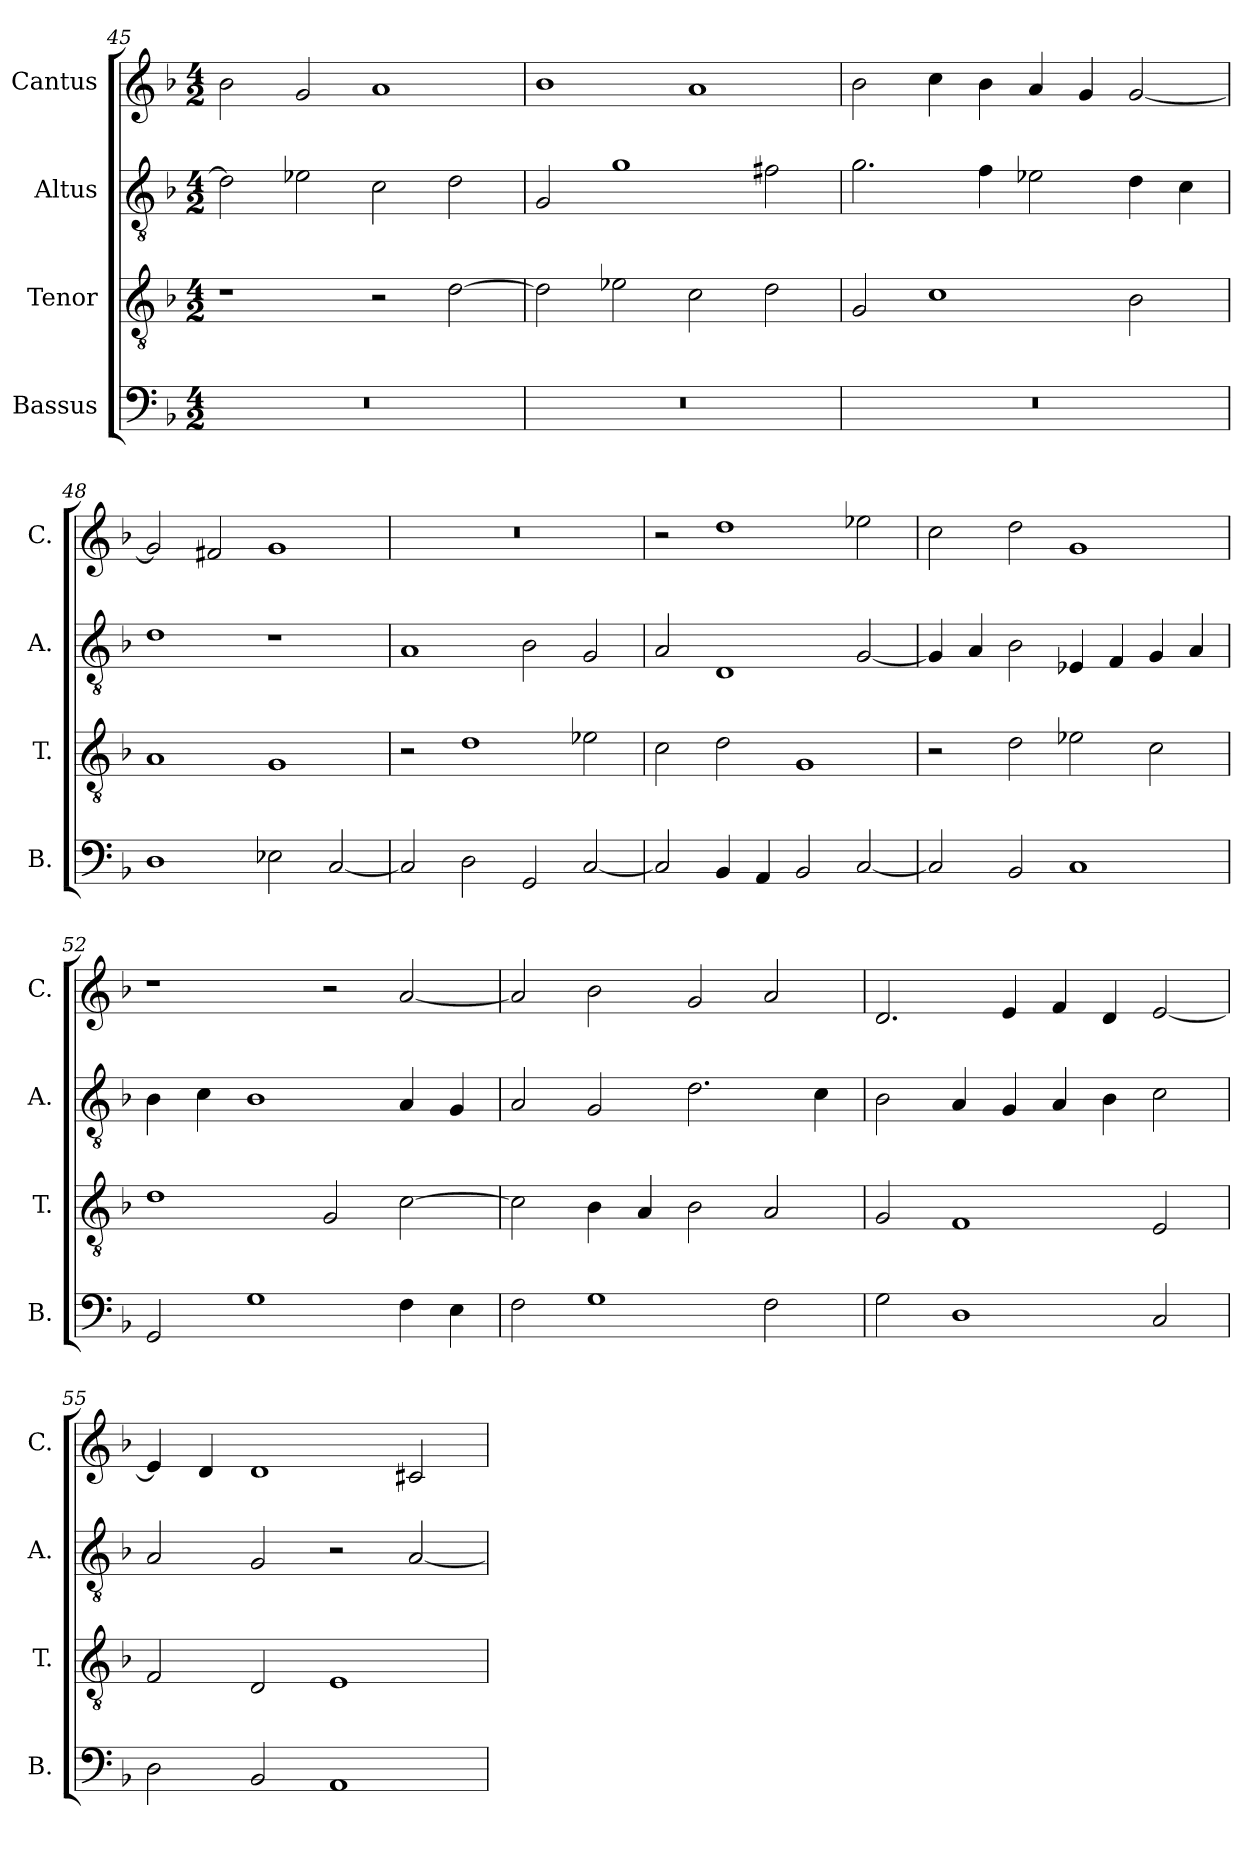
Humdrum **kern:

**kern	**kern	**kern	**kern
*part4	*part3	*part2	*part1
*staff4	*staff3	*staff2	*staff1
*I"Bassus	*I"Tenor	*I"Altus	*I"Cantus
*I'B.	*I'T.	*I'A.	*I'C.
*clefF4	*clefGv2	*clefGv2	*clefG2
*k[b-]	*k[b-]	*k[b-]	*k[b-]
*M4/2	*M4/2	*M4/2	*M4/2
=45	=45	=45	=45
0r	1r	2d\]	2b-\
.	.	2e-X\	2g/
.	2r	2c\	1a
.	[2d\	2d\	.
=46	=46	=46	=46
0r	2d\]	2G/	1b-
.	2e-X\	1g	.
.	2c\	.	1a
.	2d\	2f#X\	.
!!LO:LB:g=z
=47	=47	=47	=47
0r	2G/	2.g\	2b-\
.	1c	.	4cc\
.	.	4f\	4b-\
.	.	2e-X\	4a/
.	.	.	4g/
.	2B-\	4d\	[2g/
.	.	4c\	.
=48	=48	=48	=48
1D	1A	1d	2g/]
.	.	.	2f#X/
2E-X\	1G	1r	1g
[2C/	.	.	.
=49	=49	=49	=49
2C/]	2r	1A	0r
2D\	1d	.	.
2GG/	.	2B-\	.
[2C/	2e-X\	2G/	.
=50	=50	=50	=50
2C/]	2c\	2A/	2r
4BB-/	2d\	1D	1dd
4AA/	.	.	.
2BB-/	1G	.	.
[2C/	.	[2G/	2ee-X\
!!LO:LB:g=z
=51	=51	=51	=51
2C/]	2r	4G/]	2cc\
.	.	4A/	.
2BB-/	2d\	2B-\	2dd\
1C	2e-X\	4E-X/	1g
.	.	4F/	.
.	2c\	4G/	.
.	.	4A/	.
=52	=52	=52	=52
2GG/	1d	4B-\	1r
.	.	4c\	.
1G	.	1B-	.
.	2G/	.	2r
4F\	[2c\	4A/	[2a/
4E\	.	4G/	.
=53	=53	=53	=53
2F\	2c\]	2A/	2a/]
1G	4B-\	2G/	2b-\
.	4A/	.	.
.	2B-\	2.d\	2g/
2F\	2A/	.	2a/
.	.	4c\	.
=54	=54	=54	=54
2G\	2G/	2B-\	2.d/
1D	1F	4A/	.
.	.	4G/	4e/
.	.	4A/	4f/
.	.	4B-\	4d/
2C/	2E/	2c\	[2e/
!!LO:PB:g=z
=55	=55	=55	=55
2D\	2F/	2A/	4e/]
.	.	.	4d/
2BB-/	2D/	2G/	1d
1AA	1E	2r	.
.	.	[2A/	2c#X/
=	=	=	=
*-	*-	*-	*-
